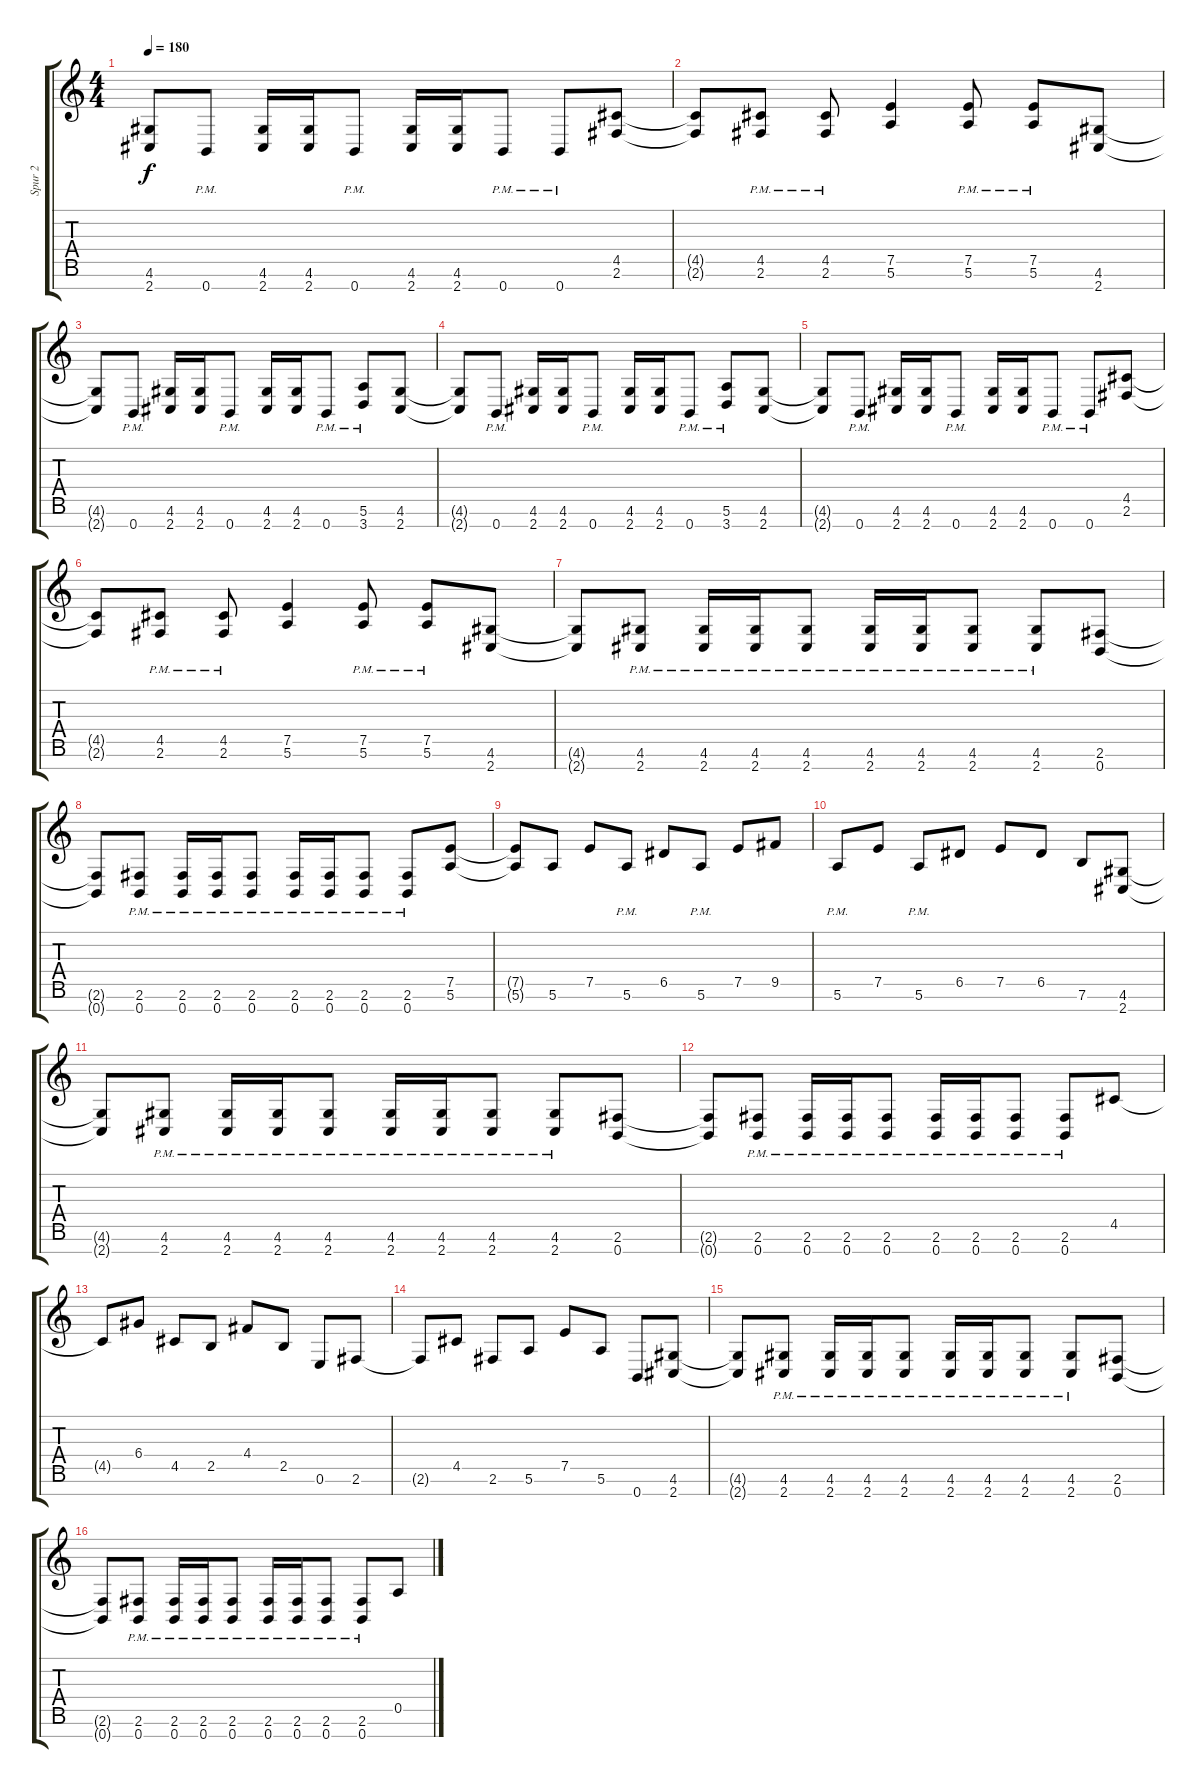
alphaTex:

\track ("Spur 2" "Spur 2") {instrument acousticguitarsteel}
\staff {score tabs}
\tuning (E4 B3 G3 D3 A2 E2 B1) {hide}
\ts (4 4)
\tempo 180
\clef g2
\ks c
(4.6{t} 2.7{t}).8{dy f} 0.7{pm}.8 (4.6 2.7).16 (4.6 2.7).16 0.7{pm}.8 (4.6 2.7).16 (4.6 2.7).16 0.7{pm}.8 0.7{pm}.8 (4.5 2.6).8 |
(4.5{t} 2.6{t}).8 (4.5{pm} 2.6{pm}).8 (4.5{pm} 2.6{pm}).8 (7.5 5.6).4 (7.5{pm} 5.6{pm}).8 (7.5{pm} 5.6{pm}).8 (4.6 2.7).8 |
(4.6{t} 2.7{t}).8 0.7{pm}.8 (4.6 2.7).16 (4.6 2.7).16 0.7{pm}.8 (4.6 2.7).16 (4.6 2.7).16 0.7{pm}.8 (5.6{pm} 3.7{pm}).8 (4.6 2.7).8 |
(4.6{t} 2.7{t}).8 0.7{pm}.8 (4.6 2.7).16 (4.6 2.7).16 0.7{pm}.8 (4.6 2.7).16 (4.6 2.7).16 0.7{pm}.8 (5.6{pm} 3.7{pm}).8 (4.6 2.7).8 |
(4.6{t} 2.7{t}).8 0.7{pm}.8 (4.6 2.7).16 (4.6 2.7).16 0.7{pm}.8 (4.6 2.7).16 (4.6 2.7).16 0.7{pm}.8 0.7{pm}.8 (4.5 2.6).8 |
(4.5{t} 2.6{t}).8 (4.5{pm} 2.6{pm}).8 (4.5{pm} 2.6{pm}).8 (7.5 5.6).4 (7.5{pm} 5.6{pm}).8 (7.5{pm} 5.6{pm}).8 (4.6 2.7).8 |
(4.6{t} 2.7{t}).8 (4.6{pm} 2.7{pm}).8 (4.6{pm} 2.7{pm}).16 (4.6{pm} 2.7{pm}).16 (4.6{pm} 2.7{pm}).8 (4.6{pm} 2.7{pm}).16 (4.6{pm} 2.7{pm}).16 (4.6{pm} 2.7{pm}).8 (4.6{pm} 2.7{pm}).8 (2.6 0.7).8 |
(2.6{t} 0.7{t}).8 (2.6{pm} 0.7{pm}).8 (2.6{pm} 0.7{pm}).16 (2.6{pm} 0.7{pm}).16 (2.6{pm} 0.7{pm}).8 (2.6{pm} 0.7{pm}).16 (2.6{pm} 0.7{pm}).16 (2.6{pm} 0.7{pm}).8 (2.6{pm} 0.7{pm}).8 (7.5 5.6).8 |
(7.5{t} 5.6{t}).8 5.6.8 7.5.8 5.6{pm}.8 6.5.8 5.6{pm}.8 7.5.8 9.5.8 |
5.6{pm}.8 7.5.8 5.6{pm}.8 6.5.8 7.5.8 6.5.8 7.6.8 (4.6 2.7).8 |
(4.6{t} 2.7{t}).8 (4.6{pm} 2.7{pm}).8 (4.6{pm} 2.7{pm}).16 (4.6{pm} 2.7{pm}).16 (4.6{pm} 2.7{pm}).8 (4.6{pm} 2.7{pm}).16 (4.6{pm} 2.7{pm}).16 (4.6{pm} 2.7{pm}).8 (4.6{pm} 2.7{pm}).8 (2.6 0.7).8 |
(2.6{t} 0.7{t}).8 (2.6{pm} 0.7{pm}).8 (2.6{pm} 0.7{pm}).16 (2.6{pm} 0.7{pm}).16 (2.6{pm} 0.7{pm}).8 (2.6{pm} 0.7{pm}).16 (2.6{pm} 0.7{pm}).16 (2.6{pm} 0.7{pm}).8 (2.6{pm} 0.7{pm}).8 4.5.8 |
4.5{t}.8 6.4.8 4.5.8 2.5.8 4.4.8 2.5.8 0.6.8 2.6.8 |
2.6{t}.8 4.5.8 2.6.8 5.6.8 7.5.8 5.6.8 0.7.8 (4.6 2.7).8 |
(4.6{t} 2.7{t}).8 (4.6{pm} 2.7{pm}).8 (4.6{pm} 2.7{pm}).16 (4.6{pm} 2.7{pm}).16 (4.6{pm} 2.7{pm}).8 (4.6{pm} 2.7{pm}).16 (4.6{pm} 2.7{pm}).16 (4.6{pm} 2.7{pm}).8 (4.6{pm} 2.7{pm}).8 (2.6 0.7).8 |
(2.6{t} 0.7{t}).8 (2.6{pm} 0.7{pm}).8 (2.6{pm} 0.7{pm}).16 (2.6{pm} 0.7{pm}).16 (2.6{pm} 0.7{pm}).8 (2.6{pm} 0.7{pm}).16 (2.6{pm} 0.7{pm}).16 (2.6{pm} 0.7{pm}).8 (2.6{pm} 0.7{pm}).8 0.5.8
